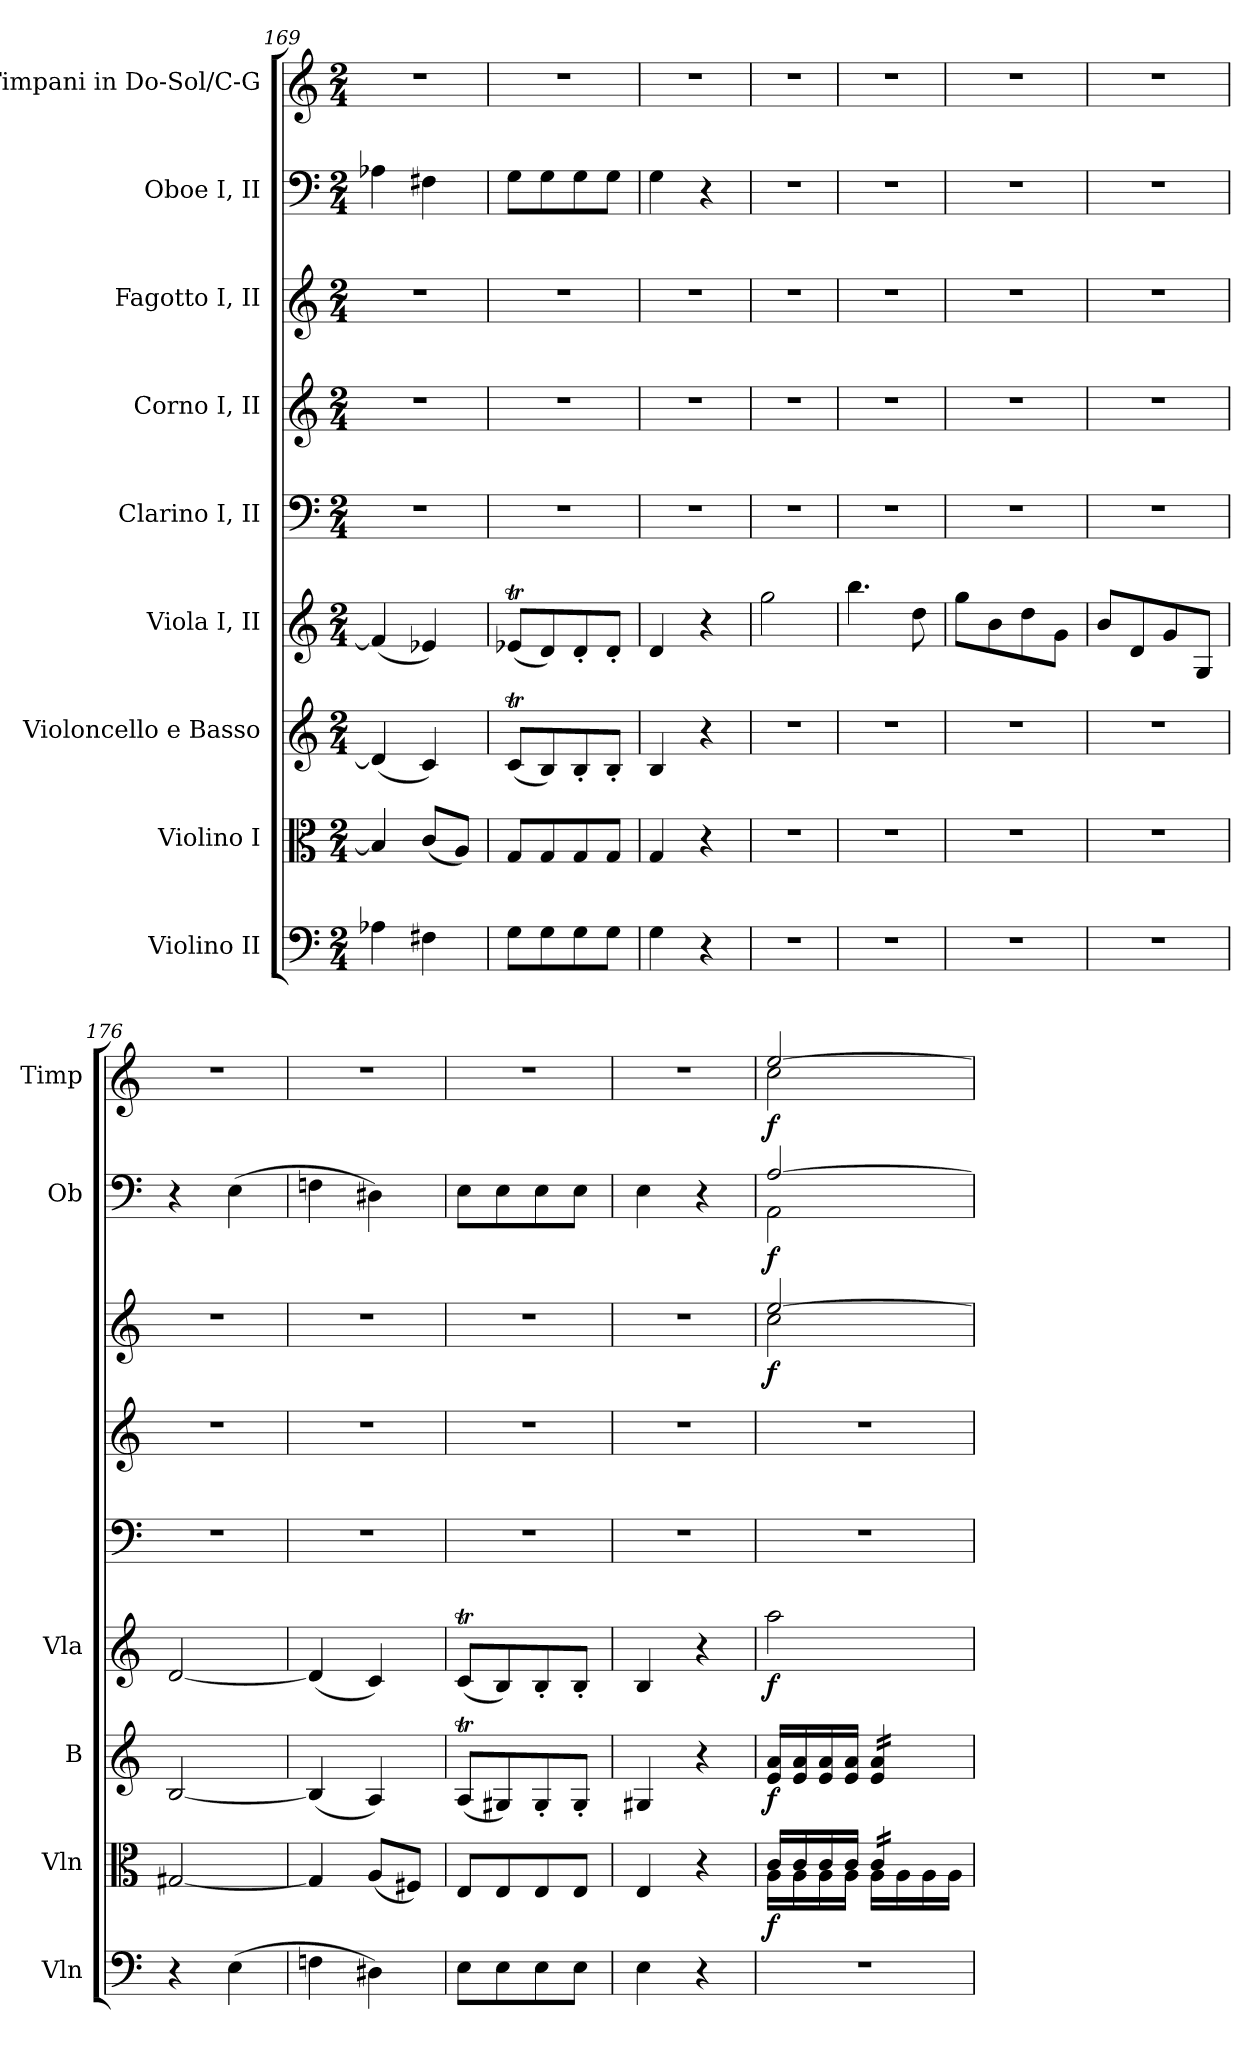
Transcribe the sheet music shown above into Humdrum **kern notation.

**kern	**kern	**dynam	**kern	**dynam	**kern	**dynam	**kern	**kern	**kern	**dynam	**kern	**dynam	**kern	**dynam
*part9	*part8	*part8	*part7	*part7	*part6	*part6	*part5	*part4	*part3	*part3	*part2	*part2	*part1	*part1
*staff9	*staff8	*staff8	*staff7	*staff7	*staff6	*staff6	*staff5	*staff4	*staff3	*staff3	*staff2	*staff2	*staff1	*staff1
*I"Violino II	*I"Violino I	*	*I"Violoncello e Basso	*	*I"Viola I, II	*	*I"Clarino I, II	*I"Corno I, II	*I"Fagotto I, II	*	*I"Oboe I, II	*	*I"Timpani in Do-Sol/C-G	*
*I'Vln	*I'Vln	*	*I'B	*	*I'Vla	*	*	*	*	*	*I'Ob	*	*I'Timp	*
*clefF4	*clefC3	*	*clefG2	*	*clefG2	*	*clefF4	*clefG2	*clefG2	*	*clefF4	*	*clefG2	*
*	*	*	*	*	*	*	*	*ITrd1c2	*ITrd7c12	*	*	*	*	*
*k[]	*k[]	*	*k[]	*	*k[]	*	*k[]	*k[b-e-]	*k[]	*	*k[]	*	*k[]	*
*M2/4	*M2/4	*	*M2/4	*	*M2/4	*	*M2/4	*M2/4	*M2/4	*	*M2/4	*	*M2/4	*
=169	=169	=169	=169	=169	=169	=169	=169	=169	=169	=169	=169	=169	=169	=169
4A-X	4B]	.	(4d]	.	(4f]	.	2r	2r	2r	.	4A-X	.	2r	.
4F#X	(8cL	.	4c)	.	4e-X)	.	.	.	.	.	4F#X	.	.	.
.	8AJ)	.	.	.	.	.	.	.	.	.	.	.	.	.
=170	=170	=170	=170	=170	=170	=170	=170	=170	=170	=170	=170	=170	=170	=170
8GL	8GL	.	(8cTL	.	(8e-XTL	.	2r	2r	2r	.	8GL	.	2r	.
8G	8G	.	8B)	.	8d)	.	.	.	.	.	8G	.	.	.
8G	8G	.	8B'	.	8d'	.	.	.	.	.	8G	.	.	.
8GJ	8GJ	.	8B'J	.	8d'J	.	.	.	.	.	8GJ	.	.	.
=171	=171	=171	=171	=171	=171	=171	=171	=171	=171	=171	=171	=171	=171	=171
4G	4G	.	4B	.	4d	.	2r	2r	2r	.	4G	.	2r	.
4r	4r	.	4r	.	4r	.	.	.	.	.	4r	.	.	.
=172	=172	=172	=172	=172	=172	=172	=172	=172	=172	=172	=172	=172	=172	=172
2r	2r	.	2r	.	2gg	.	2r	2r	2r	.	2r	.	2r	.
=173	=173	=173	=173	=173	=173	=173	=173	=173	=173	=173	=173	=173	=173	=173
2r	2r	.	2r	.	4.bb	.	2r	2r	2r	.	2r	.	2r	.
.	.	.	.	.	8dd	.	.	.	.	.	.	.	.	.
=174	=174	=174	=174	=174	=174	=174	=174	=174	=174	=174	=174	=174	=174	=174
2r	2r	.	2r	.	8ggL	.	2r	2r	2r	.	2r	.	2r	.
.	.	.	.	.	8b	.	.	.	.	.	.	.	.	.
.	.	.	.	.	8dd	.	.	.	.	.	.	.	.	.
.	.	.	.	.	8gJ	.	.	.	.	.	.	.	.	.
=175	=175	=175	=175	=175	=175	=175	=175	=175	=175	=175	=175	=175	=175	=175
2r	2r	.	2r	.	8bL	.	2r	2r	2r	.	2r	.	2r	.
.	.	.	.	.	8d	.	.	.	.	.	.	.	.	.
.	.	.	.	.	8g	.	.	.	.	.	.	.	.	.
.	.	.	.	.	8GJ	.	.	.	.	.	.	.	.	.
!!LO:PB:g=z
=176	=176	=176	=176	=176	=176	=176	=176	=176	=176	=176	=176	=176	=176	=176
4r	[2G#X	.	[2B	.	[2d	.	2r	2r	2r	.	4r	.	2r	.
(4E	.	.	.	.	.	.	.	.	.	.	(4E	.	.	.
=177	=177	=177	=177	=177	=177	=177	=177	=177	=177	=177	=177	=177	=177	=177
4Fn	4G#]	.	(4B]	.	(4d]	.	2r	2r	2r	.	4Fn	.	2r	.
4D#X)	(8AL	.	4A)	.	4c)	.	.	.	.	.	4D#X)	.	.	.
.	8F#XJ)	.	.	.	.	.	.	.	.	.	.	.	.	.
=178	=178	=178	=178	=178	=178	=178	=178	=178	=178	=178	=178	=178	=178	=178
8EL	8EL	.	(8ATL	.	(8cTL	.	2r	2r	2r	.	8EL	.	2r	.
8E	8E	.	8G#X)	.	8B)	.	.	.	.	.	8E	.	.	.
8E	8E	.	8G#'	.	8B'	.	.	.	.	.	8E	.	.	.
8EJ	8EJ	.	8G#'J	.	8B'J	.	.	.	.	.	8EJ	.	.	.
=179	=179	=179	=179	=179	=179	=179	=179	=179	=179	=179	=179	=179	=179	=179
4E	4E	.	4G#X	.	4B	.	2r	2r	2r	.	4E	.	2r	.
4r	4r	.	4r	.	4r	.	.	.	.	.	4r	.	.	.
=180	=180	=180	=180	=180	=180	=180	=180	=180	=180	=180	=180	=180	=180	=180
*	*^	*	*	*	*	*	*	*	*^	*	*^	*	*^	*
2r	16cLL	16ALL	f	16a 16eLL	f	2aa	f	2r	2r	[2e	2c	f	[2A	2AA	f	[2ee	2cc	f
.	16c	16A	.	16a 16e	.	.	.	.	.	.	.	.	.	.	.	.	.	.
.	16c	16A	.	16a 16e	.	.	.	.	.	.	.	.	.	.	.	.	.	.
.	16cJJ	16AJJ	.	16a 16eJJ	.	.	.	.	.	.	.	.	.	.	.	.	.	.
*	*tremolo	*	*	*	*	*	*	*	*	*	*	*	*	*	*	*	*	*
*	*	*	*	*tremolo	*	*	*	*	*	*	*	*	*	*	*	*	*	*
.	16cLL	16ALL	.	16a 16eLL	.	.	.	.	.	.	.	.	.	.	.	.	.	.
.	16c	16A	.	16a 16e	.	.	.	.	.	.	.	.	.	.	.	.	.	.
.	16c	16A	.	16a 16e	.	.	.	.	.	.	.	.	.	.	.	.	.	.
.	16cJJ	16AJJ	.	16a 16eJJ	.	.	.	.	.	.	.	.	.	.	.	.	.	.
*	*	*	*	*Xtremolo	*	*	*	*	*	*	*	*	*	*	*	*	*	*
*	*Xtremolo	*	*	*	*	*	*	*	*	*	*	*	*	*	*	*	*	*
*	*	*	*	*	*	*	*	*	*	*v	*v	*	*	*	*	*v	*v	*
*	*v	*v	*	*	*	*	*	*	*	*	*	*v	*v	*	*	*
=	=	=	=	=	=	=	=	=	=	=	=	=	=	=
*-	*-	*-	*-	*-	*-	*-	*-	*-	*-	*-	*-	*-	*-	*-
